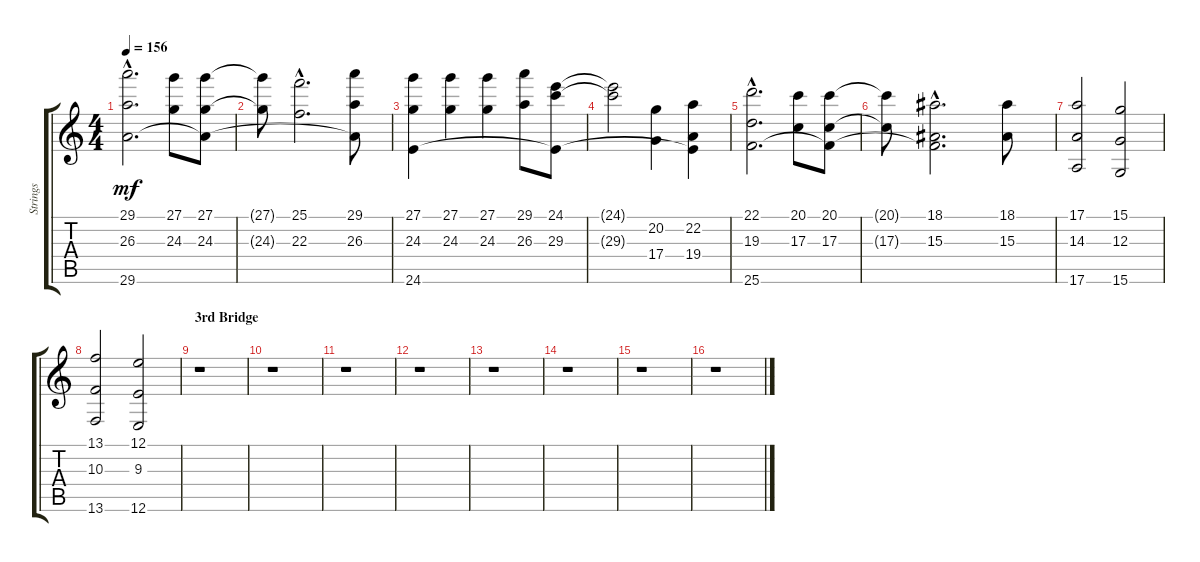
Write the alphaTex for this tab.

\track ("Strings" "Strings") {instrument stringensemble1}
\staff {score tabs}
\tuning (E4 B3 G3 D3 A2 E2) {hide}
\ts (4 4)
\tempo 156
\clef g2
\ks c
(29.1{hac} 26.3{hac} 29.6{hac}).2{d dy mf} (27.1 24.3).8 (27.1 24.3 29.6{t}).8 |
(27.1{t} 24.3{t}).8 (25.1{hac} 22.3{hac}).2{d} (29.1 26.3 29.6{t}).8 |
(27.1 24.3 24.6).4 (27.1 24.3).4 (27.1 24.3).4 (29.1 26.3).8 (24.1 29.3 24.6{t}).8 |
(24.1{t} 29.3{t}).2 (20.2 17.4).4 (22.2 19.4 24.6{t}).4 |
(22.1{hac} 19.3{hac} 25.6{hac}).2{d} (20.1 17.3).8 (20.1 17.3 25.6{t}).8 |
(20.1{t} 17.3{t}).8 (18.1{hac} 15.3{hac} 25.6{hac t}).2{d} (18.1 15.3).8 |
(17.1 14.3 17.6).2 (15.1 12.3 15.6).2 |
(13.1 10.3 13.6).2 (12.1 9.3 12.6).2 |
\section ("" "3rd Bridge")
r.1 |
r.1 |
r.1 |
r.1 |
r.1 |
r.1 |
r.1 |
r.1
